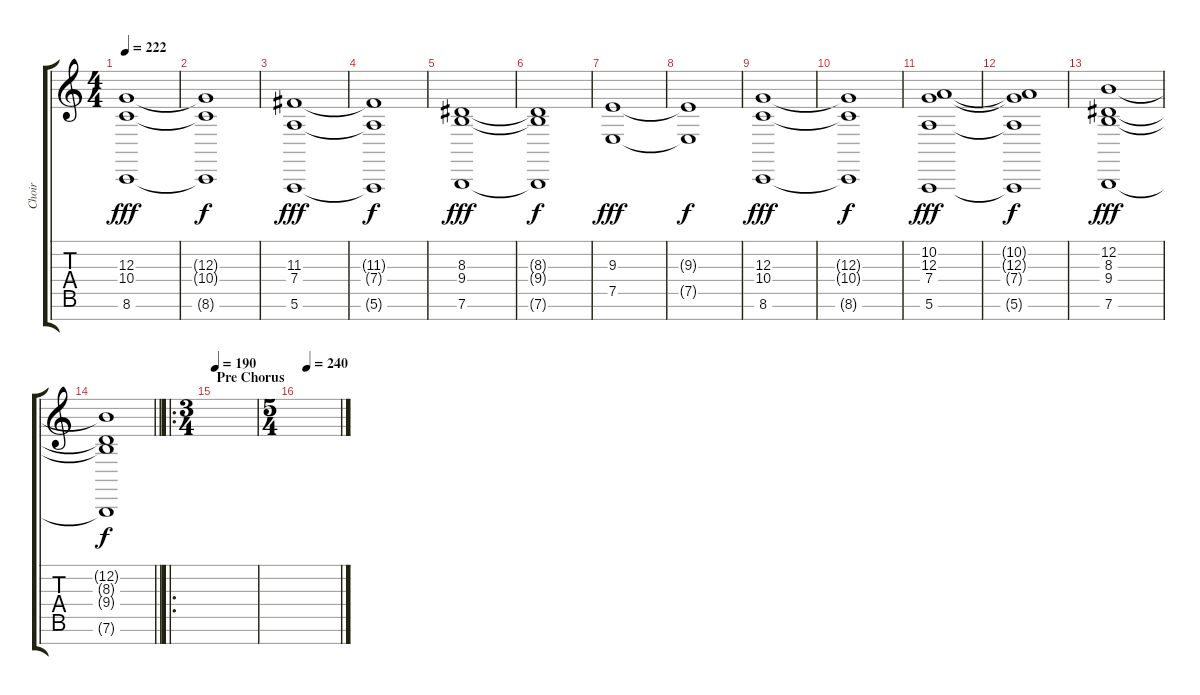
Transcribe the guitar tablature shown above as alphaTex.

\track ("Choir" "Choir") {instrument stringensemble1}
\staff {score tabs}
\tuning (E4 B3 G3 D3 A2 E1 B1) {hide}
\ts (4 4)
\tempo 222
\clef g2
\ks c
(12.3 10.4 8.6).1{dy fff} |
(12.3{t} 10.4{t} 8.6{t}).1{dy f} |
(11.3 7.4 5.6).1{dy fff} |
(11.3{t} 7.4{t} 5.6{t}).1{dy f} |
(8.3 9.4 7.6).1{dy fff} |
(8.3{t} 9.4{t} 7.6{t}).1{dy f} |
(9.3 7.5).1{dy fff volume 6 instrument choiraahs} |
(9.3{t} 7.5{t}).1{dy f} |
(12.3 10.4 8.6).1{dy fff} |
(12.3{t} 10.4{t} 8.6{t}).1{dy f} |
(10.2 12.3 7.4 5.6).1{dy fff} |
(10.2{t} 12.3{t} 7.4{t} 5.6{t}).1{dy f} |
(12.2 8.3 9.4 7.6).1{dy fff} |
\barLineRight lightlight
(12.2{t} 8.3{t} 9.4{t} 7.6{t}).1{dy f} |
\ro
\ts (3 4)
\section ("" "Pre Chorus")
\tempo 190
|
\ts (5 4)
\tempo (240 0.2)
